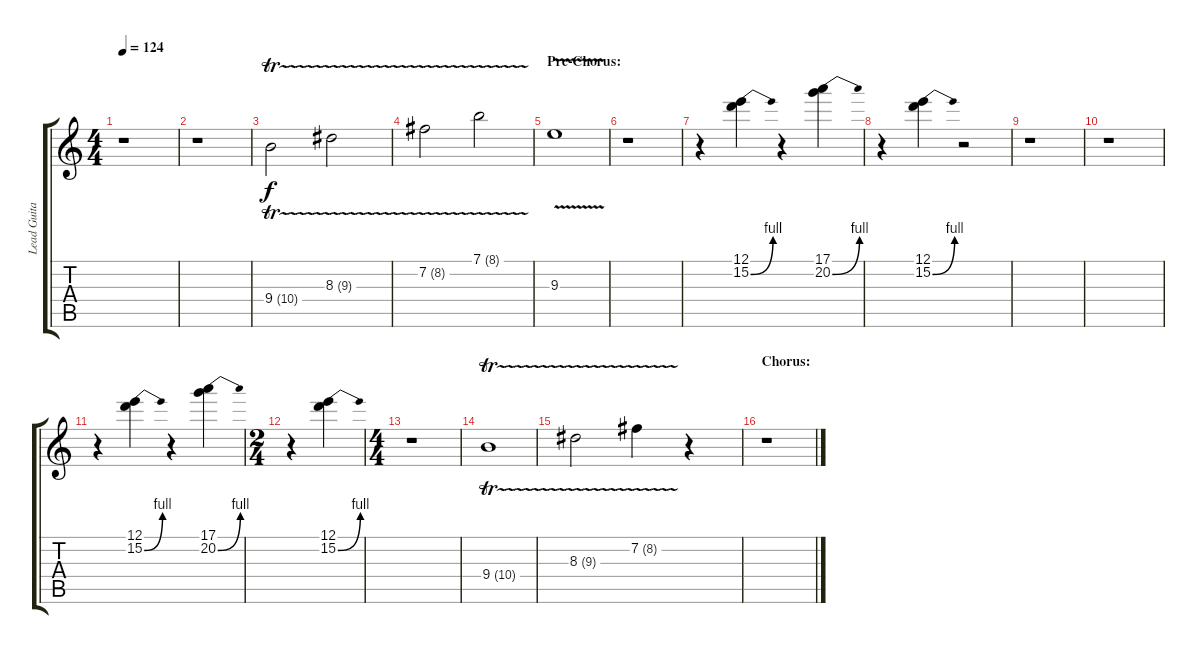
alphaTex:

\track ("Lead Guitar I" "Lead Guita") {instrument distortionguitar}
\staff {score tabs}
\tuning (E4 B3 G3 D3 A2 E2) {hide}
\ts (4 4)
\tempo 124
\clef g2
\ks c
r.1{dy f} |
r.1 |
9.4{tr (10 32)}.2 8.3{tr (9 32)}.2 |
7.2{tr (8 32)}.2 7.1{tr (8 32)}.2 |
\section ("" "Pre-Chorus:")
9.3{v}.1 |
r.1 |
r.4 (12.1 15.2{be (bend 0 0 60 4)}).4 r.4 (17.1 20.2{be (bend 0 0 60 4)}).4 |
r.4 (12.1 15.2{be (bend 0 0 60 4)}).4 r.2 |
r.1 |
r.1 |
r.4 (12.1 15.2{be (bend 0 0 60 4)}).4 r.4 (17.1 20.2{be (bend 0 0 60 4)}).4 |
\ts (2 4)
r.4 (12.1 15.2{be (bend 0 0 60 4)}).4 |
\ts (4 4)
r.1 |
9.4{tr (10 32)}.1 |
8.3{tr (9 32)}.2 7.2{tr (8 32)}.4 r.4 |
\section ("" "Chorus:")
r.1
